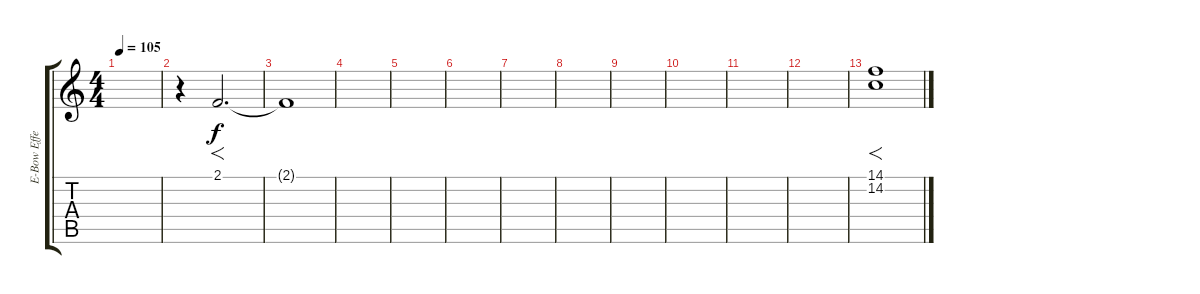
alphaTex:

\track ("E-Bow Effect [Gtr.1 Brad]" "E-Bow Effe") {instrument bagpipe}
\staff {score tabs}
\tuning (Eb4 Bb3 Gb3 Db3 Ab2 Db2) {hide}
\ts (4 4)
\tempo 105
\clef g2
\ks c
|
r.4 2.1.2{f d} |
2.1{t}.1 |
|
|
|
|
|
|
|
|
|
(14.1 14.2).1{f}
